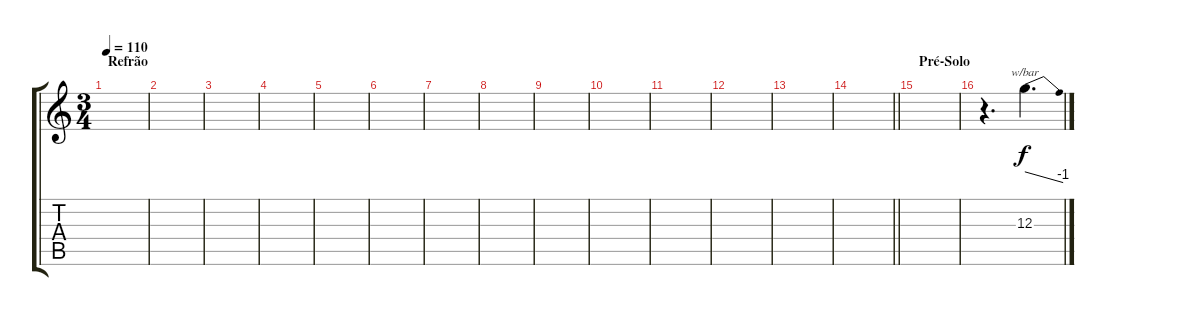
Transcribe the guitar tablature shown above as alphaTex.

\track "" {instrument distortionguitar}
\staff {score tabs}
\tuning (E4 B3 G3 D3 A2 E2) {hide}
\ts (3 4)
\section ("" "Refrão")
\tempo 110
\clef g2
\ks c
|
|
|
|
|
|
|
|
|
|
|
|
|
\barLineRight lightlight
|
\section ("" "Pré-Solo")
|
r.4{d} 12.3.4{d tbe (dive default 0 0 60 -4)}
